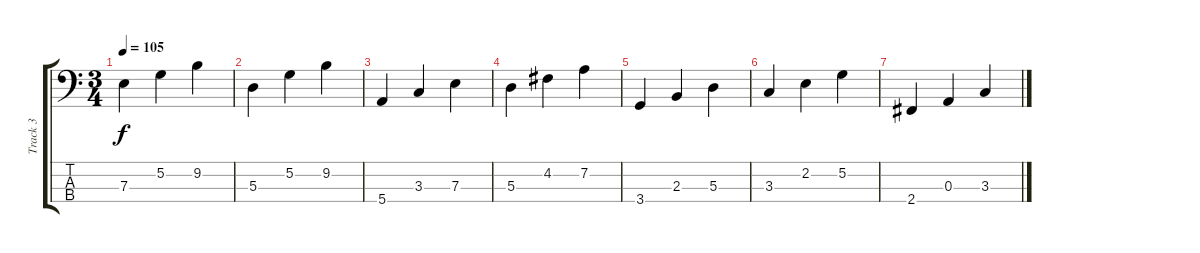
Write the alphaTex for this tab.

\track ("Track 3" "Track 3") {instrument electricbassfinger}
\staff {score tabs}
\tuning (G2 D2 A1 E1) {hide}
\ts (3 4)
\tempo 105
\clef f4
\ks c
7.3.4{dy f} 5.2.4 9.2.4 |
5.3.4 5.2.4 9.2.4 |
5.4.4 3.3.4 7.3.4 |
5.3.4 4.2.4 7.2.4 |
3.4.4{volume 0} 2.3.4 5.3.4 |
3.3.4 2.2.4 5.2.4 |
2.4.4 0.3.4 3.3.4
